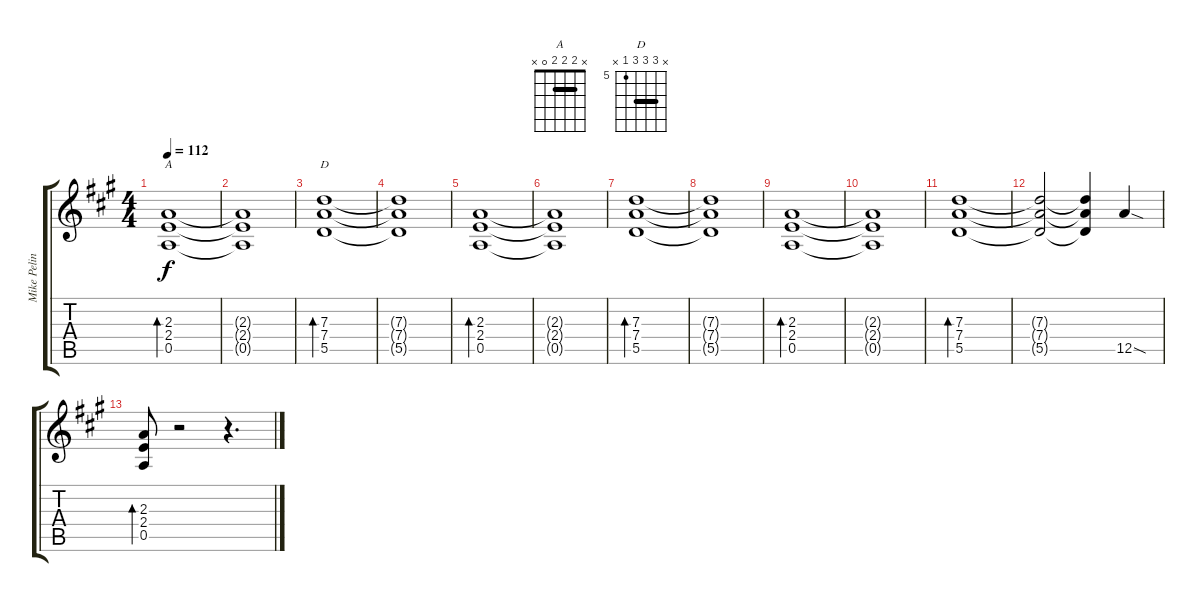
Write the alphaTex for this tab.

\track ("Mike Pelino" "Mike Pelin") {instrument distortionguitar}
\staff {score tabs}
\tuning (E4 B3 G3 D3 A2 E2) {hide}
\chord ("A" x 2 2 2 0 x) {barre 2}
\chord ("D" x 7 7 7 5 x) {firstfret 5 barre 7}
\ts (4 4)
\tempo 112
\clef g2
\ks a
(2.3 2.4 0.5).1{bd 60 ch "A" dy f} |
(2.3{t} 2.4{t} 0.5{t}).1 |
(7.3 7.4 5.5).1{bd 60 ch "D"} |
(7.3{t} 7.4{t} 5.5{t}).1 |
(2.3 2.4 0.5).1{bd 60} |
(2.3{t} 2.4{t} 0.5{t}).1 |
(7.3 7.4 5.5).1{bd 60} |
(7.3{t} 7.4{t} 5.5{t}).1 |
(2.3 2.4 0.5).1{bd 60} |
(2.3{t} 2.4{t} 0.5{t}).1 |
(7.3 7.4 5.5).1{bd 60} |
(7.3{t} 7.4{t} 5.5{t}).2 (7.3{t} 7.4{t} 5.5{t}).4 12.5{sod}.4 |
(2.3 2.4 0.5).8{bd 60} r.2 r.4{d}
